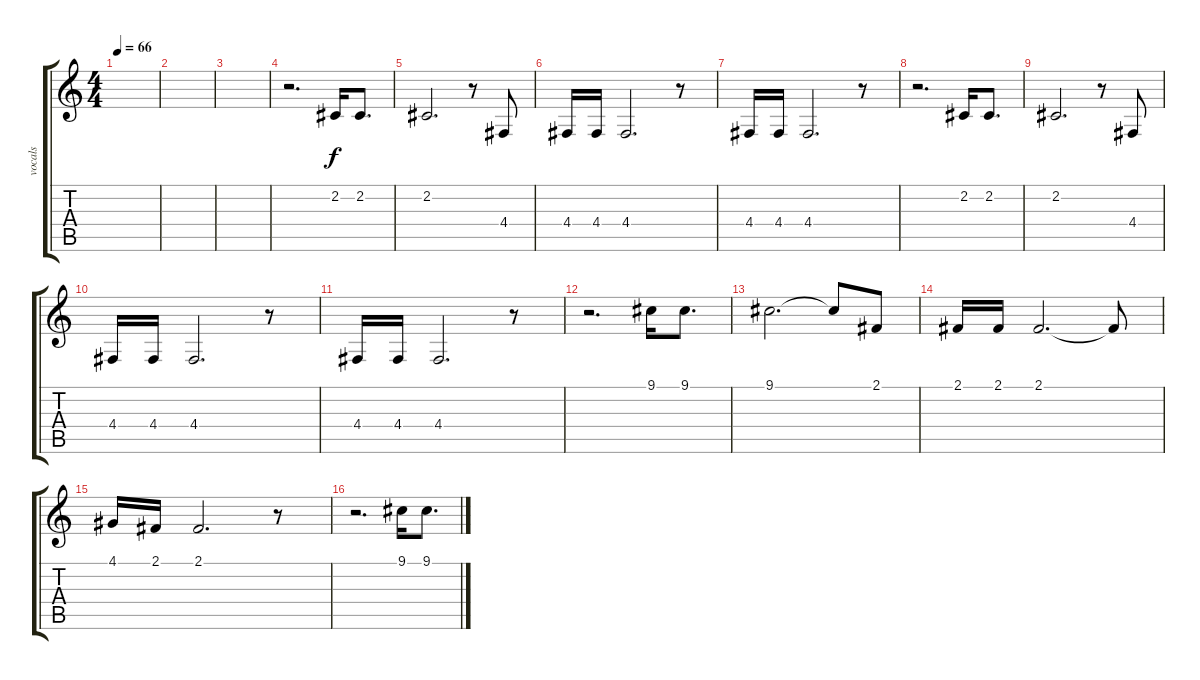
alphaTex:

\track ("vocals" "vocals") {instrument electricgrandpiano}
\staff {score tabs}
\tuning (E4 B3 G3 D3 A2 E2) {hide}
\ts (4 4)
\tempo 66
\clef g2
\ks c
|
|
|
r.2{d} 2.2.16 2.2.8{d} |
2.2.2{d} r.8 4.4.8 |
4.4.16 4.4.16 4.4.2{d} r.8 |
4.4.16 4.4.16 4.4.2{d} r.8 |
r.2{d} 2.2.16 2.2.8{d} |
2.2.2{d} r.8 4.4.8 |
4.4.16 4.4.16 4.4.2{d} r.8 |
4.4.16 4.4.16 4.4.2{d} r.8 |
r.2{d} 9.1.16 9.1.8{d} |
9.1.2{d} 9.1{t}.8 2.1.8 |
2.1.16 2.1.16 2.1.2{d} 2.1{t}.8 |
4.1.16 2.1.16 2.1.2{d} r.8 |
r.2{d} 9.1.16 9.1.8{d}
